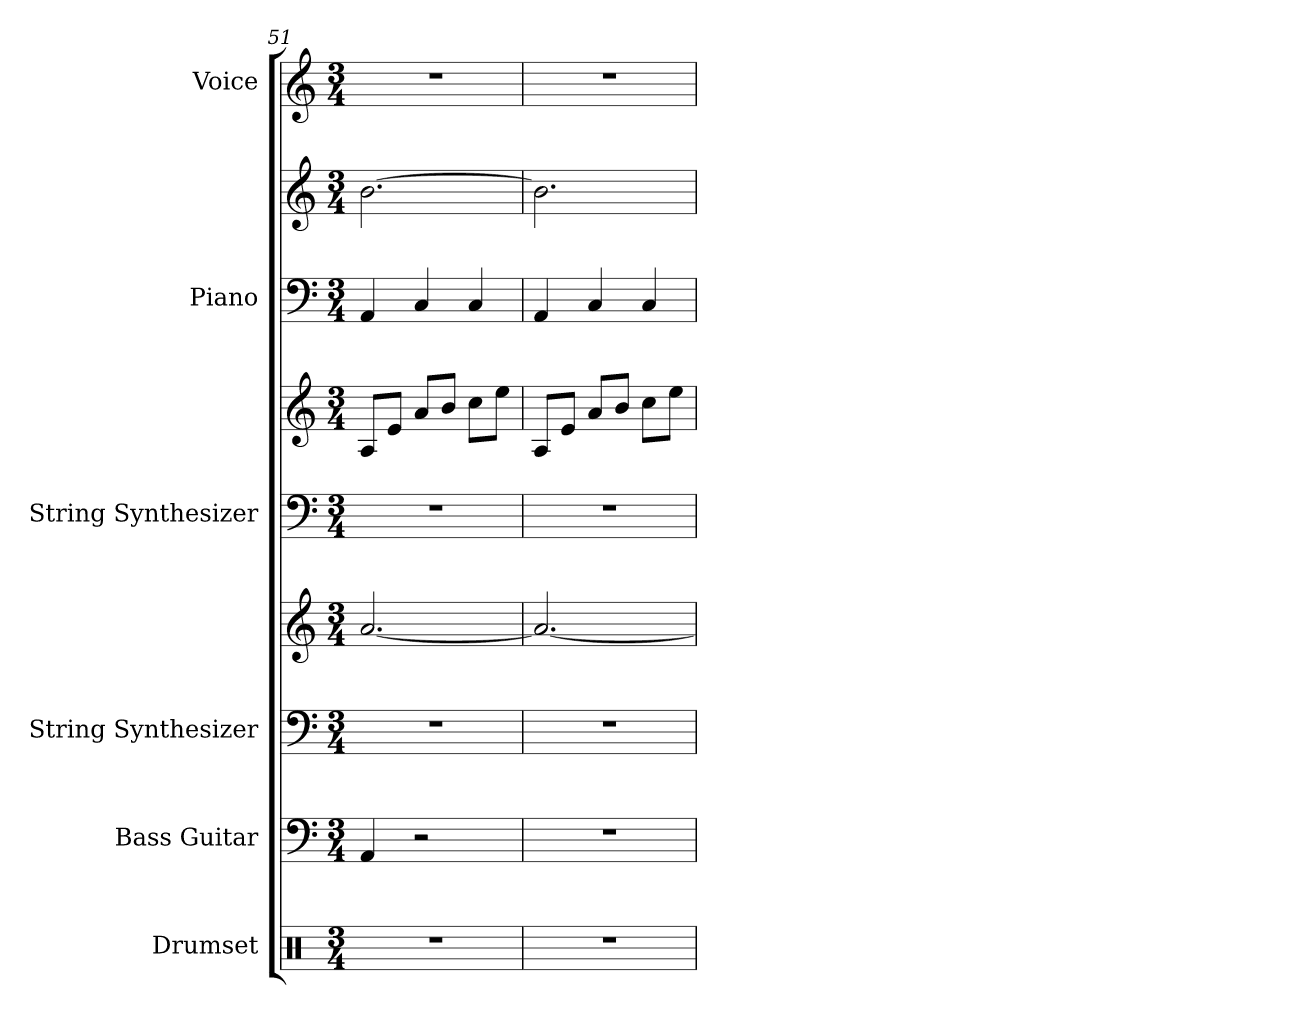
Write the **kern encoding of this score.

**kern	**kern	**kern	**kern	**kern	**kern	**kern	**kern	**kern
*part6	*part5	*part4	*part4	*part3	*part3	*part2	*part2	*part1
*staff9	*staff8	*staff7	*staff6	*staff5	*staff4	*staff3	*staff2	*staff1
*I"Drumset	*I"Bass Guitar	*I"String Synthesizer	*	*I"String Synthesizer	*	*I"Piano	*	*I"Voice
*I'D. Set	*I'B. Guit.	*I'Synth.	*	*I'Synth.	*	*I'Pno.	*	*I'Vo.
!!LO:PB:g=z
*clefX	*clefF4	*clefF4	*clefG2	*clefF4	*clefG2	*clefF4	*clefG2	*clefG2
*	*ITrd7c12	*	*	*	*	*	*	*
*k[]	*k[]	*k[]	*k[]	*k[]	*k[]	*k[]	*k[]	*k[]
*M3/4	*M3/4	*M3/4	*M3/4	*M3/4	*M3/4	*M3/4	*M3/4	*M3/4
=51	=51	=51	=51	=51	=51	=51	=51	=51
2.r	4AAA/	2.r	[2.a/	2.r	8A/L	4AA/	[2.b\	2.r
.	.	.	.	.	8e/J	.	.	.
.	2r	.	.	.	8a/L	4C/	.	.
.	.	.	.	.	8b/J	.	.	.
.	.	.	.	.	8cc\L	4C/	.	.
.	.	.	.	.	8ee\J	.	.	.
=52	=52	=52	=52	=52	=52	=52	=52	=52
2.r	2.r	2.r	2.a/_	2.r	8A/L	4AA/	2.b\]	2.r
.	.	.	.	.	8e/J	.	.	.
.	.	.	.	.	8a/L	4C/	.	.
.	.	.	.	.	8b/J	.	.	.
.	.	.	.	.	8cc\L	4C/	.	.
.	.	.	.	.	8ee\J	.	.	.
=	=	=	=	=	=	=	=	=
*-	*-	*-	*-	*-	*-	*-	*-	*-
